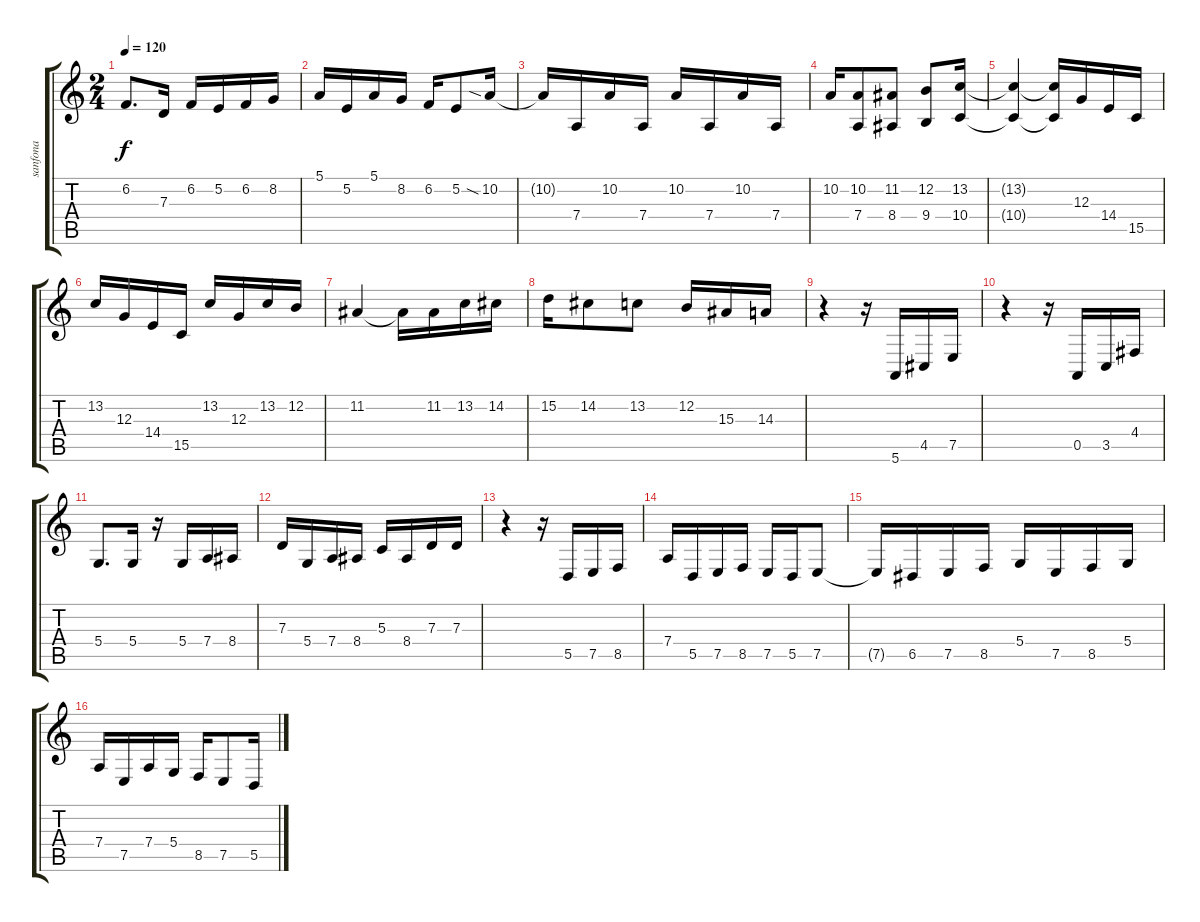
\track ("sanfona" "sanfona") {instrument accordion}
\staff {score tabs}
\tuning (E4 B3 G3 D3 A2 E2) {hide}
\ts (2 4)
\tempo 120
\clef g2
\ks c
6.2.8{d dy f} 7.3.16 6.2.16 5.2.16 6.2.16 8.2.16 |
5.1.16 5.2.16 5.1.16 8.2.16 6.2.16 5.2.8 10.2{sia}.16 |
10.2{t}.16 7.4.16 10.2.16 7.4.16 10.2.16 7.4.16 10.2.16 7.4.16 |
10.2.16 (10.2 7.4).8 (11.2 8.4).8 (12.2 9.4).8 (13.2 10.4).16 |
(13.2{t} 10.4{t}).4 (13.2{t} 10.4{t}).16 12.3.16 14.4.16 15.5.16 |
13.2.16 12.3.16 14.4.16 15.5.16 13.2.16 12.3.16 13.2.16 12.2.16 |
11.2.4 11.2{t}.16 11.2.16 13.2.16 14.2.16 |
15.2.16 14.2.8 13.2.8 12.2.16 15.3.16 14.3.16 |
r.4 r.16 5.6.16 4.5.16 7.5.16 |
r.4 r.16 0.5.16 3.5.16 4.4.16 |
5.4.8{d} 5.4.16 r.16 5.4.16 7.4.16 8.4.16 |
7.3.16 5.4.16 7.4.16 8.4.16 5.3.16 8.4.16 7.3.16 7.3.16 |
r.4 r.16 5.5.16 7.5.16 8.5.16 |
7.4.16 5.5.16 7.5.16 8.5.16 7.5.16 5.5.16 7.5.8 |
7.5{t}.16 6.5.16 7.5.16 8.5.16 5.4.16 7.5.16 8.5.16 5.4.16 |
7.4.16 7.5.16 7.4.16 5.4.16 8.5.16 7.5.8 5.5.16
